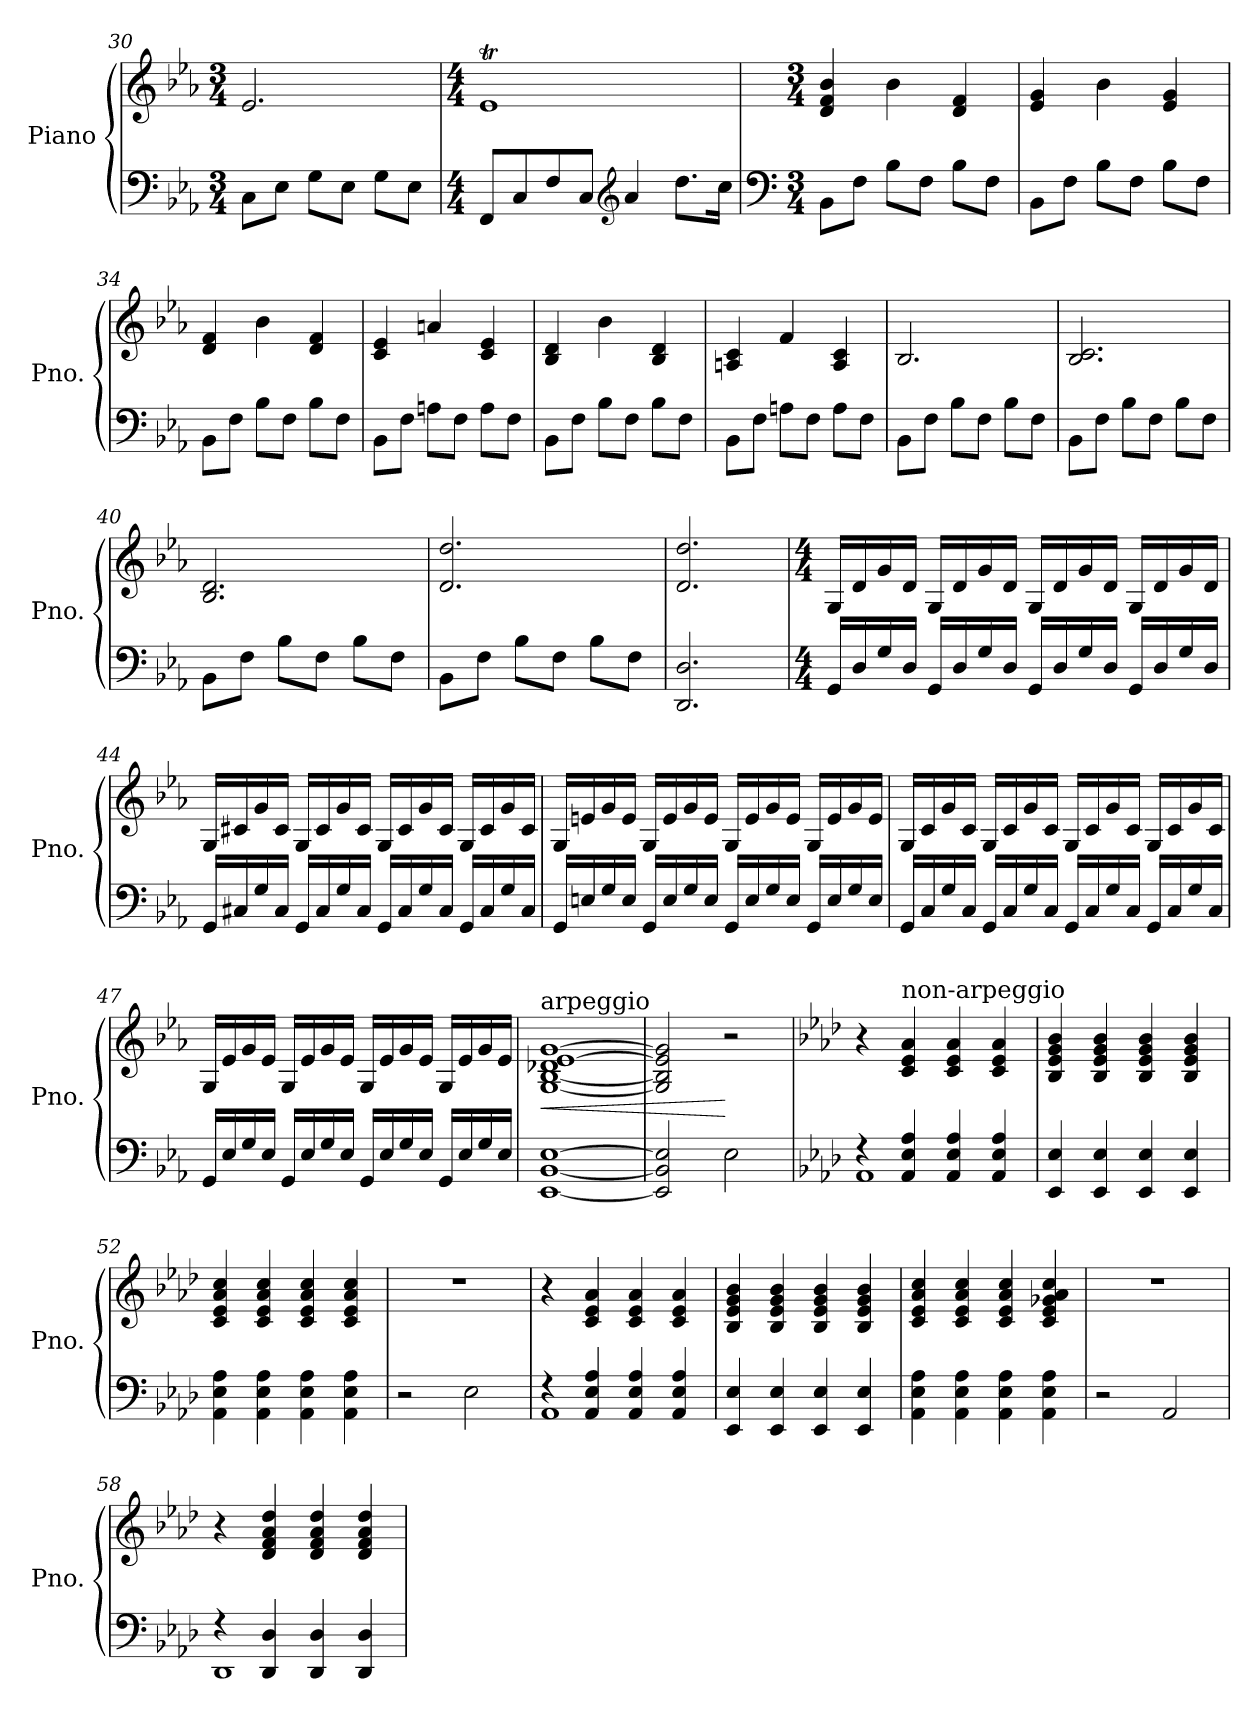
**kern	**kern	**dynam
*part1	*part1	*part1
*staff2	*staff1	*staff1/2
*I"Piano	*	*
*I'Pno.	*	*
*clefF4	*clefG2	*
*k[b-e-a-]	*k[b-e-a-]	*
*M3/4	*M3/4	*
=30	=30	=30
8C\L	2.e-/	.
8E-\J	.	.
8G\L	.	.
8E-\J	.	.
8G\L	.	.
8E-\J	.	.
!!LO:PB:g=z
=31	=31	=31
*M4/4	*M4/4	*
8FF/L	1e-T	.
8C/	.	.
8F/	.	.
8C/J	.	.
*clefG2	*	*
4a-/	.	.
8.dd\L	.	.
16cc\Jk	.	.
=32	=32	=32
*clefF4	*	*
*M3/4	*M3/4	*
8BB-\L	4d/ 4f/ 4b-/	.
8F\J	.	.
8B-\L	4b-\	.
8F\J	.	.
8B-\L	4d/ 4f/	.
8F\J	.	.
=33	=33	=33
8BB-\L	4e-/ 4g/	.
8F\J	.	.
8B-\L	4b-\	.
8F\J	.	.
8B-\L	4e-/ 4g/	.
8F\J	.	.
=34	=34	=34
8BB-\L	4d/ 4f/	.
8F\J	.	.
8B-\L	4b-\	.
8F\J	.	.
8B-\L	4d/ 4f/	.
8F\J	.	.
=35	=35	=35
8BB-\L	4c/ 4e-/	.
8F\J	.	.
8An\L	4an/	.
8F\J	.	.
8A\L	4c/ 4e-/	.
8F\J	.	.
=36	=36	=36
8BB-\L	4B-/ 4d/	.
8F\J	.	.
8B-\L	4b-\	.
8F\J	.	.
8B-\L	4B-/ 4d/	.
8F\J	.	.
!!LO:LB:g=z
=37	=37	=37
8BB-\L	4An/ 4c/	.
8F\J	.	.
8An\L	4f/	.
8F\J	.	.
8A\L	4A/ 4c/	.
8F\J	.	.
=38	=38	=38
8BB-\L	2.B-/	.
8F\J	.	.
8B-\L	.	.
8F\J	.	.
8B-\L	.	.
8F\J	.	.
=39	=39	=39
8BB-\L	2.B-/ 2.c/	.
8F\J	.	.
8B-\L	.	.
8F\J	.	.
8B-\L	.	.
8F\J	.	.
=40	=40	=40
8BB-\L	2.B-/ 2.d/	.
8F\J	.	.
8B-\L	.	.
8F\J	.	.
8B-\L	.	.
8F\J	.	.
=41	=41	=41
8BB-\L	2.d/ 2.dd/	.
8F\J	.	.
8B-\L	.	.
8F\J	.	.
8B-\L	.	.
8F\J	.	.
=42	=42	=42
2.DD/ 2.D/	2.d/ 2.dd/	.
!!LO:LB:g=z
=43	=43	=43
*M4/4	*M4/4	*
16GG/LL	16G/LL	.
16D/	16d/	.
16G/	16g/	.
16D/JJ	16d/JJ	.
16GG/LL	16G/LL	.
16D/	16d/	.
16G/	16g/	.
16D/JJ	16d/JJ	.
16GG/LL	16G/LL	.
16D/	16d/	.
16G/	16g/	.
16D/JJ	16d/JJ	.
16GG/LL	16G/LL	.
16D/	16d/	.
16G/	16g/	.
16D/JJ	16d/JJ	.
=44	=44	=44
16GG/LL	16G/LL	.
16C#X/	16c#X/	.
16G/	16g/	.
16C#/JJ	16c#/JJ	.
16GG/LL	16G/LL	.
16C#/	16c#/	.
16G/	16g/	.
16C#/JJ	16c#/JJ	.
16GG/LL	16G/LL	.
16C#/	16c#/	.
16G/	16g/	.
16C#/JJ	16c#/JJ	.
16GG/LL	16G/LL	.
16C#/	16c#/	.
16G/	16g/	.
16C#/JJ	16c#/JJ	.
=45	=45	=45
16GG/LL	16G/LL	.
16En/	16en/	.
16G/	16g/	.
16E/JJ	16e/JJ	.
16GG/LL	16G/LL	.
16E/	16e/	.
16G/	16g/	.
16E/JJ	16e/JJ	.
16GG/LL	16G/LL	.
16E/	16e/	.
16G/	16g/	.
16E/JJ	16e/JJ	.
16GG/LL	16G/LL	.
16E/	16e/	.
16G/	16g/	.
16E/JJ	16e/JJ	.
!!LO:LB:g=z
=46	=46	=46
16GG/LL	16G/LL	.
16C/	16c/	.
16G/	16g/	.
16C/JJ	16c/JJ	.
16GG/LL	16G/LL	.
16C/	16c/	.
16G/	16g/	.
16C/JJ	16c/JJ	.
16GG/LL	16G/LL	.
16C/	16c/	.
16G/	16g/	.
16C/JJ	16c/JJ	.
16GG/LL	16G/LL	.
16C/	16c/	.
16G/	16g/	.
16C/JJ	16c/JJ	.
=47	=47	=47
16GG/LL	16G/LL	.
16E-/	16e-/	.
16G/	16g/	.
16E-/JJ	16e-/JJ	.
16GG/LL	16G/LL	.
16E-/	16e-/	.
16G/	16g/	.
16E-/JJ	16e-/JJ	.
16GG/LL	16G/LL	.
16E-/	16e-/	.
16G/	16g/	.
16E-/JJ	16e-/JJ	.
16GG/LL	16G/LL	.
16E-/	16e-/	.
16G/	16g/	.
16E-/JJ	16e-/JJ	.
=48	=48	=48
!	!LO:TX:a:t=arpeggio	!
!	!	!LO:HP:b
[1EE- [1BB- [1E-	[1G [1B- 1d-X [1e- [1g	<
=49	=49	=49
2EE-/] 2BB-/] 2E-/]	2G/] 2B-/] 2e-/] 2g/]	.
2E-\	2r	[
=50	=50	=50
*k[b-e-a-d-]	*k[b-e-a-d-]	*
*^	*	*
4r	1AA-	4r	.
!	!	!LO:TX:a:t=non-arpeggio	!
4AA-/ 4E-/ 4A-/	.	4c/ 4e-/ 4a-/	.
4AA-/ 4E-/ 4A-/	.	4c/ 4e-/ 4a-/	.
4AA-/ 4E-/ 4A-/	.	4c/ 4e-/ 4a-/	.
*v	*v	*	*
!!LO:LB:g=z
=51	=51	=51
4EE-/ 4E-/	4B-/ 4e-/ 4g/ 4b-/	.
4EE-/ 4E-/	4B-/ 4e-/ 4g/ 4b-/	.
4EE-/ 4E-/	4B-/ 4e-/ 4g/ 4b-/	.
4EE-/ 4E-/	4B-/ 4e-/ 4g/ 4b-/	.
=52	=52	=52
4AA-\ 4E-\ 4A-\	4c/ 4e-/ 4a-/ 4cc/	.
4AA-\ 4E-\ 4A-\	4c/ 4e-/ 4a-/ 4cc/	.
4AA-\ 4E-\ 4A-\	4c/ 4e-/ 4a-/ 4cc/	.
4AA-\ 4E-\ 4A-\	4c/ 4e-/ 4a-/ 4cc/	.
=53	=53	=53
2r	1r	.
2E-\	.	.
=54	=54	=54
*^	*	*
4r	1AA-	4r	.
4AA-/ 4E-/ 4A-/	.	4c/ 4e-/ 4a-/	.
4AA-/ 4E-/ 4A-/	.	4c/ 4e-/ 4a-/	.
4AA-/ 4E-/ 4A-/	.	4c/ 4e-/ 4a-/	.
*v	*v	*	*
=55	=55	=55
4EE-/ 4E-/	4B-/ 4e-/ 4g/ 4b-/	.
4EE-/ 4E-/	4B-/ 4e-/ 4g/ 4b-/	.
4EE-/ 4E-/	4B-/ 4e-/ 4g/ 4b-/	.
4EE-/ 4E-/	4B-/ 4e-/ 4g/ 4b-/	.
=56	=56	=56
4AA-\ 4E-\ 4A-\	4c/ 4e-/ 4a-/ 4cc/	.
4AA-\ 4E-\ 4A-\	4c/ 4e-/ 4a-/ 4cc/	.
4AA-\ 4E-\ 4A-\	4c/ 4e-/ 4a-/ 4cc/	.
4AA-\ 4E-\ 4A-\	4c/ 4e-/ 4g-X/ 4a-/ 4cc/	.
=57	=57	=57
2r	1r	.
2AA-/	.	.
=58	=58	=58
*^	*	*
4r	1DD-	4r	.
4DD-/ 4D-/	.	4d-/ 4f/ 4a-/ 4dd-/	.
4DD-/ 4D-/	.	4d-/ 4f/ 4a-/ 4dd-/	.
4DD-/ 4D-/	.	4d-/ 4f/ 4a-/ 4dd-/	.
*v	*v	*	*
=	=	=
*-	*-	*-
